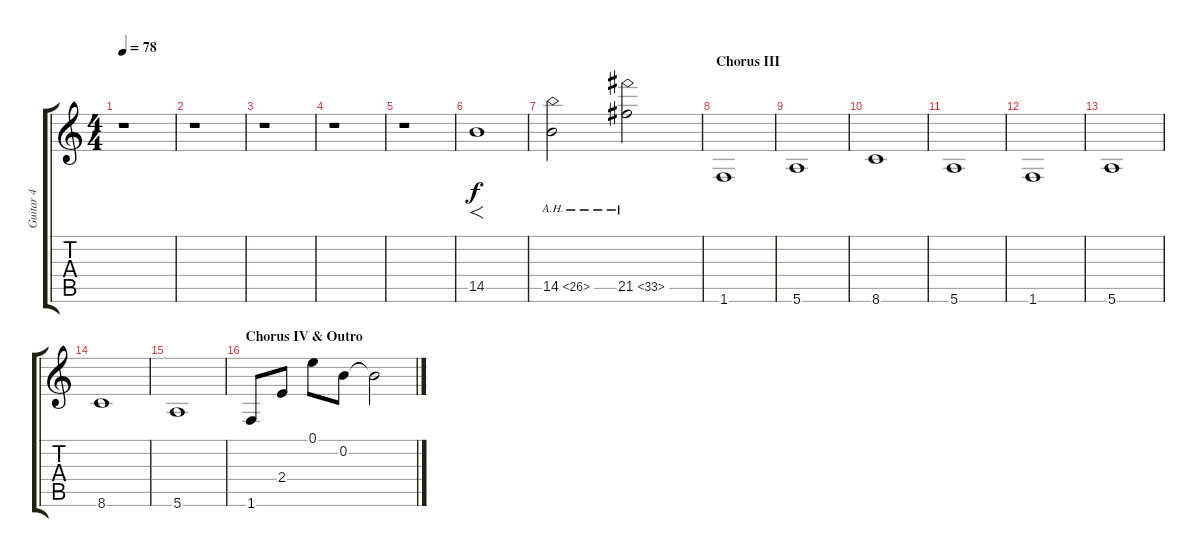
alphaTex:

\track ("Guitar 4" "Guitar 4") {instrument distortionguitar}
\staff {score tabs}
\tuning (E4 B3 G3 D3 A2 E2) {hide}
\ts (4 4)
\tempo 78
\clef g2
\ks c
r.1{dy f} |
r.1 |
r.1 |
r.1 |
r.1 |
14.5.1{f} |
14.5{ah 12}.2 21.5{ah 12}.2 |
\section ("" "Chorus III")
1.6.1 |
5.6.1 |
8.6.1 |
5.6.1 |
1.6.1 |
5.6.1 |
8.6.1 |
5.6.1 |
\section ("" "Chorus IV & Outro")
1.6.8 2.4.8 0.1.8 0.2.8 0.2{t}.2
